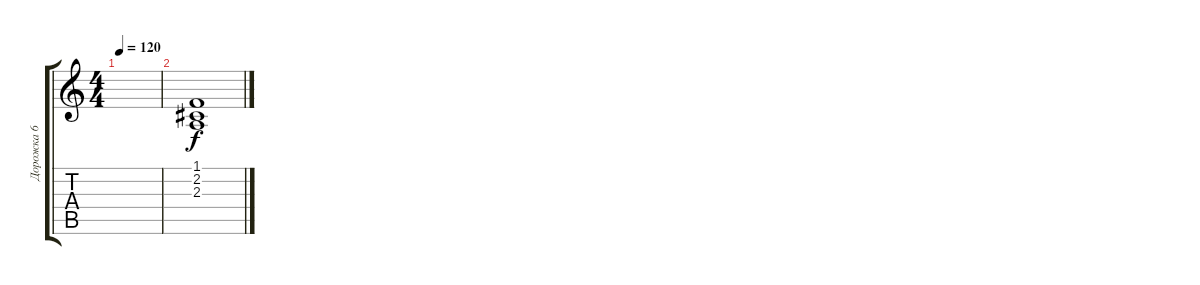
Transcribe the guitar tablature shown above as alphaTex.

\track ("Дорожка 6" "Дорожка 6") {instrument pizzicatostrings}
\staff {score tabs}
\tuning (E4 B3 G3 D3 A2 E2) {hide}
\ts (4 4)
\tempo 120
\clef g2
\ks c
|
(1.1 2.2 2.3).1
